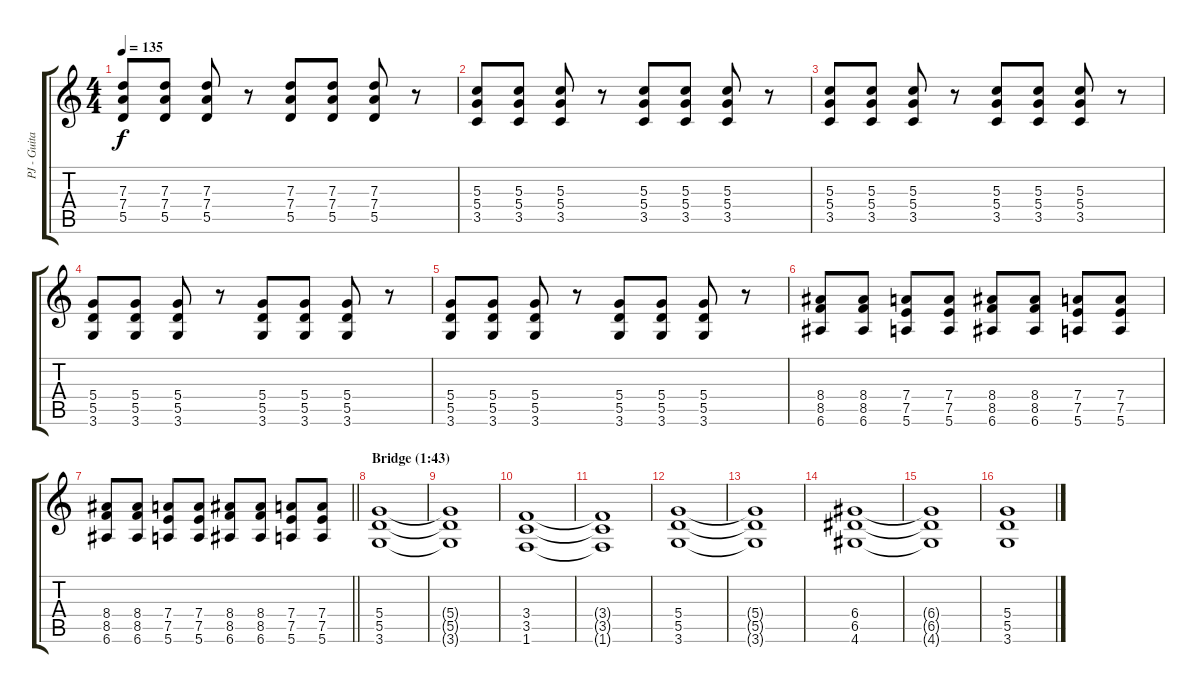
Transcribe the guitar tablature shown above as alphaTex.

\track ("PJ - Guitar" "PJ - Guita") {instrument overdrivenguitar}
\staff {score tabs}
\tuning (E4 B3 G3 D3 A2 E2) {hide}
\ts (4 4)
\tempo 135
\clef g2
\ks c
(7.3 7.4 5.5).8{dy f} (7.3 7.4 5.5).8 (7.3 7.4 5.5).8 r.8 (7.3 7.4 5.5).8 (7.3 7.4 5.5).8 (7.3 7.4 5.5).8 r.8 |
(5.3 5.4 3.5).8 (5.3 5.4 3.5).8 (5.3 5.4 3.5).8 r.8 (5.3 5.4 3.5).8 (5.3 5.4 3.5).8 (5.3 5.4 3.5).8 r.8 |
(5.3 5.4 3.5).8 (5.3 5.4 3.5).8 (5.3 5.4 3.5).8 r.8 (5.3 5.4 3.5).8 (5.3 5.4 3.5).8 (5.3 5.4 3.5).8 r.8 |
(5.4 5.5 3.6).8 (5.4 5.5 3.6).8 (5.4 5.5 3.6).8 r.8 (5.4 5.5 3.6).8 (5.4 5.5 3.6).8 (5.4 5.5 3.6).8 r.8 |
(5.4 5.5 3.6).8 (5.4 5.5 3.6).8 (5.4 5.5 3.6).8 r.8 (5.4 5.5 3.6).8 (5.4 5.5 3.6).8 (5.4 5.5 3.6).8 r.8 |
(8.4 8.5 6.6).8 (8.4 8.5 6.6).8 (7.4 7.5 5.6).8 (7.4 7.5 5.6).8 (8.4 8.5 6.6).8 (8.4 8.5 6.6).8 (7.4 7.5 5.6).8 (7.4 7.5 5.6).8 |
\barLineRight lightlight
(8.4 8.5 6.6).8 (8.4 8.5 6.6).8 (7.4 7.5 5.6).8 (7.4 7.5 5.6).8 (8.4 8.5 6.6).8 (8.4 8.5 6.6).8 (7.4 7.5 5.6).8 (7.4 7.5 5.6).8 |
\section ("" "Bridge (1:43)")
(5.4 5.5 3.6).1 |
(5.4{t} 5.5{t} 3.6{t}).1 |
(3.4 3.5 1.6).1 |
(3.4{t} 3.5{t} 1.6{t}).1 |
(5.4 5.5 3.6).1 |
(5.4{t} 5.5{t} 3.6{t}).1 |
(6.4 6.5 4.6).1 |
(6.4{t} 6.5{t} 4.6{t}).1 |
(5.4 5.5 3.6).1
